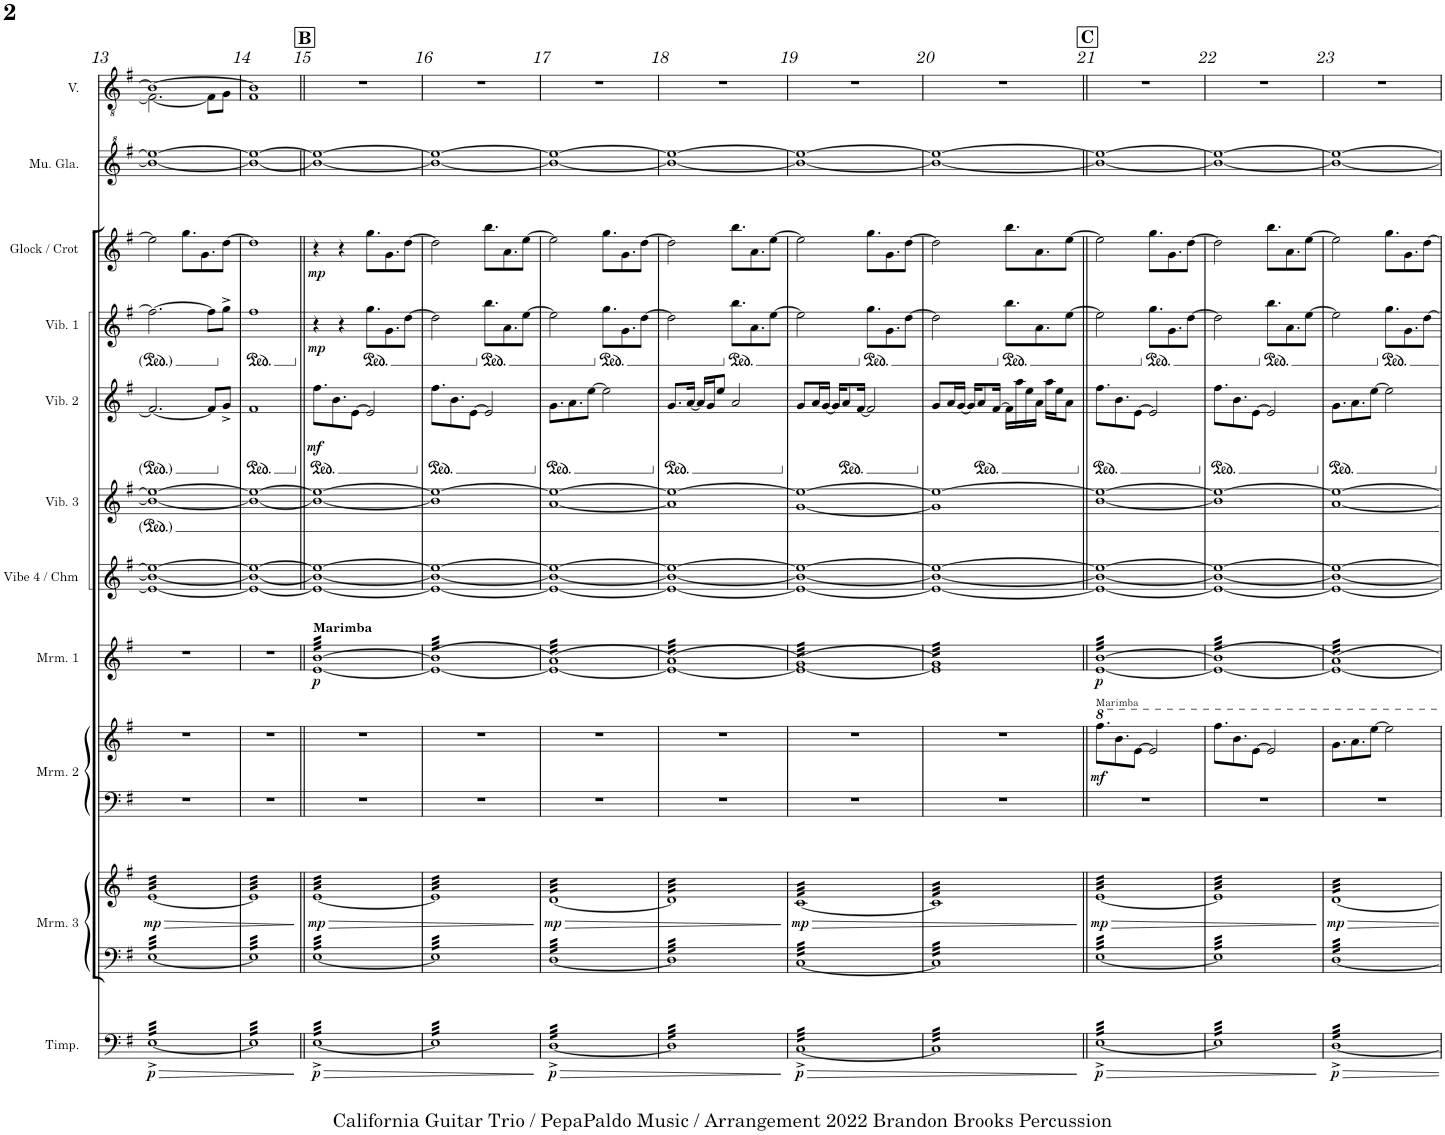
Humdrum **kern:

**kern	**dynam	**kern	**kern	**dynam	**kern	**kern	**dynam	**kern	**dynam	**kern	**kern	**kern	**dynam	**kern	**dynam	**kern	**dynam	**kern	**kern
*part11	*part11	*part10	*part10	*part10	*part9	*part9	*part9	*part8	*part8	*part7	*part6	*part5	*part5	*part4	*part4	*part3	*part3	*part2	*part1
*staff13	*staff13	*staff12	*staff11	*staff11/12	*staff10	*staff9	*staff9/10	*staff8	*staff8	*staff7	*staff6	*staff5	*staff5	*staff4	*staff4	*staff3	*staff3	*staff2	*staff1
*I"Timpani	*	*I"Marimba 3	*	*	*I"Marimba 2	*	*	*I"Marimba 1	*	*I"Vibraphone 4 /  Chimes	*I"Vibraphone 3	*I"Vibraphone 2	*	*I"Vibraphone 1	*	*I"Glock / Crot	*	*I"Musical Glasses	*I"Voice
*I'Timp.	*	*I'Mrm. 3	*	*	*I'Mrm. 2	*	*	*I'Mrm. 1	*	*I'Vibe 4 / Chm	*I'Vib. 3	*I'Vib. 2	*	*I'Vib. 1	*	*I'Glock / Crot	*	*I'Mu. Gla.	*I'V.
!!LO:PB:g=z
*clefF4	*	*clefF4	*clefG2	*	*clefF4	*clefG2	*	*clefG2	*	*clefG2	*clefG2	*clefG2	*	*clefG2	*	*clefG2	*	*clefG^2	*clefGv2
*	*	*	*	*	*	*	*	*	*	*	*	*	*	*	*	*Trd-14c-24	*	*	*
*k[f#]	*	*k[f#]	*k[f#]	*	*k[f#]	*k[f#]	*	*k[f#]	*	*k[f#]	*k[f#]	*k[f#]	*	*k[f#]	*	*k[f#]	*	*k[f#]	*k[f#]
*M4/4	*	*M4/4	*M4/4	*	*M4/4	*M4/4	*	*M4/4	*	*M4/4	*M4/4	*M4/4	*	*M4/4	*	*M4/4	*	*M4/4	*M4/4
=13	=13	=13	=13	=13	=13	=13	=13	=13	=13	=13	=13	=13	=13	=13	=13	=13	=13	=13	=13
!	!LO:HP:b	!	!	!LO:HP:b	!	!	!	!	!	!	!	!	!	!	!	!	!	!	!
*	*	*	*	*	*	*	*	*	*	*	*	*	*	*	*	*	*	*	*^
!	!LO:DY:n=1:b	!	!	!LO:DY:n=1:b	!	!	!	!	!	!	!	!	!	!	!	!	!	!	!	!
*tremolo	*	*	*	*	*	*	*	*	*	*	*	*	*	*	*	*	*	*	*	*
*	*	*tremolo	*	*	*	*	*	*	*	*	*	*	*	*	*	*	*	*	*	*
*	*	*	*tremolo	*	*	*	*	*	*	*	*	*	*	*	*	*	*	*	*	*
[32E^LLL	> p	[32ELLL	[32eLLL	> mp	1r	1r	.	1r	.	1e_ 1b_ 1ee_	1b_ 1ee_	2.f#/_	.	2.ff#\_	.	2ee\]	.	1bb_ 1eee_	1B_	2.F#\_
32E^	.	32E	32e	.	.	.	.	.	.	.	.	.	.	.	.	.	.	.	.	.
32E^	.	32E	32e	.	.	.	.	.	.	.	.	.	.	.	.	.	.	.	.	.
32E^	.	32E	32e	.	.	.	.	.	.	.	.	.	.	.	.	.	.	.	.	.
32E^	.	32E	32e	.	.	.	.	.	.	.	.	.	.	.	.	.	.	.	.	.
32E^	.	32E	32e	.	.	.	.	.	.	.	.	.	.	.	.	.	.	.	.	.
32E^	.	32E	32e	.	.	.	.	.	.	.	.	.	.	.	.	.	.	.	.	.
32E^	.	32E	32e	.	.	.	.	.	.	.	.	.	.	.	.	.	.	.	.	.
32E^	.	32E	32e	.	.	.	.	.	.	.	.	.	.	.	.	.	.	.	.	.
32E^	.	32E	32e	.	.	.	.	.	.	.	.	.	.	.	.	.	.	.	.	.
32E^	.	32E	32e	.	.	.	.	.	.	.	.	.	.	.	.	.	.	.	.	.
32E^	.	32E	32e	.	.	.	.	.	.	.	.	.	.	.	.	.	.	.	.	.
32E^	.	32E	32e	.	.	.	.	.	.	.	.	.	.	.	.	.	.	.	.	.
32E^	.	32E	32e	.	.	.	.	.	.	.	.	.	.	.	.	.	.	.	.	.
32E^	.	32E	32e	.	.	.	.	.	.	.	.	.	.	.	.	.	.	.	.	.
32E^	.	32E	32e	.	.	.	.	.	.	.	.	.	.	.	.	.	.	.	.	.
32E^	.	32E	32e	.	.	.	.	.	.	.	.	.	.	.	.	8.gg\L	.	.	.	.
32E^	.	32E	32e	.	.	.	.	.	.	.	.	.	.	.	.	.	.	.	.	.
32E^	.	32E	32e	.	.	.	.	.	.	.	.	.	.	.	.	.	.	.	.	.
32E^	.	32E	32e	.	.	.	.	.	.	.	.	.	.	.	.	.	.	.	.	.
32E^	.	32E	32e	.	.	.	.	.	.	.	.	.	.	.	.	.	.	.	.	.
32E^	.	32E	32e	.	.	.	.	.	.	.	.	.	.	.	.	.	.	.	.	.
32E^	.	32E	32e	.	.	.	.	.	.	.	.	.	.	.	.	8.g\	.	.	.	.
32E^	.	32E	32e	.	.	.	.	.	.	.	.	.	.	.	.	.	.	.	.	.
32E^	.	32E	32e	.	.	.	.	.	.	.	.	8f#/L]	.	8ff#\L]	.	.	.	.	.	8F#\L]
32E^	.	32E	32e	.	.	.	.	.	.	.	.	.	.	.	.	.	.	.	.	.
32E^	.	32E	32e	.	.	.	.	.	.	.	.	.	.	.	.	.	.	.	.	.
32E^	.	32E	32e	.	.	.	.	.	.	.	.	.	.	.	.	.	.	.	.	.
32E^	.	32E	32e	.	.	.	.	.	.	.	.	8g^/J	.	8gg^\J	.	[8dd\J	.	.	.	8G\J
32E^	.	32E	32e	.	.	.	.	.	.	.	.	.	.	.	.	.	.	.	.	.
32E^	.	32E	32e	.	.	.	.	.	.	.	.	.	.	.	.	.	.	.	.	.
32E^JJJ	.	32EJJJ	32eJJJ	.	.	.	.	.	.	.	.	.	.	.	.	.	.	.	.	.
=14	=14	=14	=14	=14	=14	=14	=14	=14	=14	=14	=14	=14	=14	=14	=14	=14	=14	=14	=14	=14
*	*	*	*	*	*	*	*	*	*	*	*	*	*	*ped	*	*	*	*	*	*
32E]LLL	.	32E]LLL	32e]LLL	.	1r	1r	.	1r	.	1e_ 1b_ 1ee_	1b_ 1ee_	1f#	.	1ff#	.	1dd]	.	1bb_ 1eee_	1B]	1F#
32E	.	32E	32e	.	.	.	.	.	.	.	.	.	.	.	.	.	.	.	.	.
32E	.	32E	32e	.	.	.	.	.	.	.	.	.	.	.	.	.	.	.	.	.
32E	.	32E	32e	.	.	.	.	.	.	.	.	.	.	.	.	.	.	.	.	.
32E	.	32E	32e	.	.	.	.	.	.	.	.	.	.	.	.	.	.	.	.	.
32E	.	32E	32e	.	.	.	.	.	.	.	.	.	.	.	.	.	.	.	.	.
32E	.	32E	32e	.	.	.	.	.	.	.	.	.	.	.	.	.	.	.	.	.
32E	.	32E	32e	.	.	.	.	.	.	.	.	.	.	.	.	.	.	.	.	.
32E	.	32E	32e	.	.	.	.	.	.	.	.	.	.	.	.	.	.	.	.	.
32E	.	32E	32e	.	.	.	.	.	.	.	.	.	.	.	.	.	.	.	.	.
32E	.	32E	32e	.	.	.	.	.	.	.	.	.	.	.	.	.	.	.	.	.
32E	.	32E	32e	.	.	.	.	.	.	.	.	.	.	.	.	.	.	.	.	.
32E	.	32E	32e	.	.	.	.	.	.	.	.	.	.	.	.	.	.	.	.	.
32E	.	32E	32e	.	.	.	.	.	.	.	.	.	.	.	.	.	.	.	.	.
32E	.	32E	32e	.	.	.	.	.	.	.	.	.	.	.	.	.	.	.	.	.
32E	.	32E	32e	.	.	.	.	.	.	.	.	.	.	.	.	.	.	.	.	.
32E	.	32E	32e	.	.	.	.	.	.	.	.	.	.	.	.	.	.	.	.	.
32E	.	32E	32e	.	.	.	.	.	.	.	.	.	.	.	.	.	.	.	.	.
32E	.	32E	32e	.	.	.	.	.	.	.	.	.	.	.	.	.	.	.	.	.
32E	.	32E	32e	.	.	.	.	.	.	.	.	.	.	.	.	.	.	.	.	.
32E	.	32E	32e	.	.	.	.	.	.	.	.	.	.	.	.	.	.	.	.	.
32E	.	32E	32e	.	.	.	.	.	.	.	.	.	.	.	.	.	.	.	.	.
32E	.	32E	32e	.	.	.	.	.	.	.	.	.	.	.	.	.	.	.	.	.
32E	.	32E	32e	.	.	.	.	.	.	.	.	.	.	.	.	.	.	.	.	.
32E	.	32E	32e	.	.	.	.	.	.	.	.	.	.	.	.	.	.	.	.	.
32E	.	32E	32e	.	.	.	.	.	.	.	.	.	.	.	.	.	.	.	.	.
32E	.	32E	32e	.	.	.	.	.	.	.	.	.	.	.	.	.	.	.	.	.
32E	.	32E	32e	.	.	.	.	.	.	.	.	.	.	.	.	.	.	.	.	.
32E	.	32E	32e	.	.	.	.	.	.	.	.	.	.	.	.	.	.	.	.	.
32E	.	32E	32e	.	.	.	.	.	.	.	.	.	.	.	.	.	.	.	.	.
32E	.	32E	32e	.	.	.	.	.	.	.	.	.	.	.	.	.	.	.	.	.
32EJJJ	.	32EJJJ	32eJJJ	.	.	.	.	.	.	.	.	.	.	.	.	.	.	.	.	.
*	*	*	*	*	*	*	*	*	*	*	*	*	*	*	*	*	*	*	*v	*v
.	]	.	.	]	.	.	.	.	.	.	.	.	.	.	.	.	.	.	.
!!LO:REH:place=s1:a:B:cj:fs=14:t=B
=15||	=15||	=15||	=15||	=15||	=15||	=15||	=15||	=15||	=15||	=15||	=15||	=15||	=15||	=15||	=15||	=15||	=15||	=15||	=15||
!	!LO:HP:b	!	!	!LO:HP:b	!	!	!	!	!	!	!	!	!	!	!	!	!	!	!
*	*	*	*	*	*	*	*	*	*	*	*	*	*	*Xped	*	*	*	*	*
!	!	!	!	!	!	!	!	!LO:TX:a:B:t=Marimba	!	!	!	!	!	!	!	!	!	!	!
!	!LO:DY:n=1:b	!	!	!LO:DY:n=1:b	!	!	!	!	!LO:DY:b	!	!	!	!LO:DY:b	!	!LO:DY:b	!	!LO:DY:b	!	!
*	*	*	*	*	*	*	*	*tremolo	*	*	*	*	*	*	*	*	*	*	*
[32E^LLL	> p	[32ELLL	[32eLLL	> mp	1r	1r	.	[32e [32bLLL	p	1e_ 1b_ 1ee_	1b_ 1ee_	8.ff#\L	mf	4r	mp	4r	mp	1bb_ 1eee_	1r
32E^	.	32E	32e	.	.	.	.	32e 32b	.	.	.	.	.	.	.	.	.	.	.
32E^	.	32E	32e	.	.	.	.	32e 32b	.	.	.	.	.	.	.	.	.	.	.
32E^	.	32E	32e	.	.	.	.	32e 32b	.	.	.	.	.	.	.	.	.	.	.
32E^	.	32E	32e	.	.	.	.	32e 32b	.	.	.	.	.	.	.	.	.	.	.
32E^	.	32E	32e	.	.	.	.	32e 32b	.	.	.	.	.	.	.	.	.	.	.
32E^	.	32E	32e	.	.	.	.	32e 32b	.	.	.	8.b\	.	.	.	.	.	.	.
32E^	.	32E	32e	.	.	.	.	32e 32b	.	.	.	.	.	.	.	.	.	.	.
32E^	.	32E	32e	.	.	.	.	32e 32b	.	.	.	.	.	4r	.	4r	.	.	.
32E^	.	32E	32e	.	.	.	.	32e 32b	.	.	.	.	.	.	.	.	.	.	.
32E^	.	32E	32e	.	.	.	.	32e 32b	.	.	.	.	.	.	.	.	.	.	.
32E^	.	32E	32e	.	.	.	.	32e 32b	.	.	.	.	.	.	.	.	.	.	.
32E^	.	32E	32e	.	.	.	.	32e 32b	.	.	.	[8e\J	.	.	.	.	.	.	.
32E^	.	32E	32e	.	.	.	.	32e 32b	.	.	.	.	.	.	.	.	.	.	.
32E^	.	32E	32e	.	.	.	.	32e 32b	.	.	.	.	.	.	.	.	.	.	.
32E^	.	32E	32e	.	.	.	.	32e 32b	.	.	.	.	.	.	.	.	.	.	.
*	*	*	*	*	*	*	*	*	*	*	*	*	*	*ped	*	*	*	*	*
32E^	.	32E	32e	.	.	.	.	32e 32b	.	.	.	2e/]	.	8.gg\L	.	8.gg\L	.	.	.
32E^	.	32E	32e	.	.	.	.	32e 32b	.	.	.	.	.	.	.	.	.	.	.
32E^	.	32E	32e	.	.	.	.	32e 32b	.	.	.	.	.	.	.	.	.	.	.
32E^	.	32E	32e	.	.	.	.	32e 32b	.	.	.	.	.	.	.	.	.	.	.
32E^	.	32E	32e	.	.	.	.	32e 32b	.	.	.	.	.	.	.	.	.	.	.
32E^	.	32E	32e	.	.	.	.	32e 32b	.	.	.	.	.	.	.	.	.	.	.
32E^	.	32E	32e	.	.	.	.	32e 32b	.	.	.	.	.	8.g\	.	8.g\	.	.	.
32E^	.	32E	32e	.	.	.	.	32e 32b	.	.	.	.	.	.	.	.	.	.	.
32E^	.	32E	32e	.	.	.	.	32e 32b	.	.	.	.	.	.	.	.	.	.	.
32E^	.	32E	32e	.	.	.	.	32e 32b	.	.	.	.	.	.	.	.	.	.	.
32E^	.	32E	32e	.	.	.	.	32e 32b	.	.	.	.	.	.	.	.	.	.	.
32E^	.	32E	32e	.	.	.	.	32e 32b	.	.	.	.	.	.	.	.	.	.	.
32E^	.	32E	32e	.	.	.	.	32e 32b	.	.	.	.	.	[8dd\J	.	[8dd\J	.	.	.
32E^	.	32E	32e	.	.	.	.	32e 32b	.	.	.	.	.	.	.	.	.	.	.
32E^	.	32E	32e	.	.	.	.	32e 32b	.	.	.	.	.	.	.	.	.	.	.
32E^JJJ	.	32EJJJ	32eJJJ	.	.	.	.	32e 32bJJJ	.	.	.	.	.	.	.	.	.	.	.
=16	=16	=16	=16	=16	=16	=16	=16	=16	=16	=16	=16	=16	=16	=16	=16	=16	=16	=16	=16
32E]LLL	.	32E]LLL	32e]LLL	.	1r	1r	.	(>32e 32b]LLL	.	1e_ 1b_ 1ee_	1b] 1ee_	8.ff#\L	.	2dd\]	.	2dd\]	.	1bb_ 1eee_	1r
32E	.	32E	32e	.	.	.	.	(>32e 32b	.	.	.	.	.	.	.	.	.	.	.
32E	.	32E	32e	.	.	.	.	(>32e 32b	.	.	.	.	.	.	.	.	.	.	.
32E	.	32E	32e	.	.	.	.	(>32e 32b	.	.	.	.	.	.	.	.	.	.	.
32E	.	32E	32e	.	.	.	.	(>32e 32b	.	.	.	.	.	.	.	.	.	.	.
32E	.	32E	32e	.	.	.	.	(>32e 32b	.	.	.	.	.	.	.	.	.	.	.
32E	.	32E	32e	.	.	.	.	(>32e 32b	.	.	.	8.b\	.	.	.	.	.	.	.
32E	.	32E	32e	.	.	.	.	(>32e 32b	.	.	.	.	.	.	.	.	.	.	.
32E	.	32E	32e	.	.	.	.	(>32e 32b	.	.	.	.	.	.	.	.	.	.	.
32E	.	32E	32e	.	.	.	.	(>32e 32b	.	.	.	.	.	.	.	.	.	.	.
32E	.	32E	32e	.	.	.	.	(>32e 32b	.	.	.	.	.	.	.	.	.	.	.
32E	.	32E	32e	.	.	.	.	(>32e 32b	.	.	.	.	.	.	.	.	.	.	.
32E	.	32E	32e	.	.	.	.	(>32e 32b	.	.	.	[8e\J	.	.	.	.	.	.	.
32E	.	32E	32e	.	.	.	.	(>32e 32b	.	.	.	.	.	.	.	.	.	.	.
32E	.	32E	32e	.	.	.	.	(>32e 32b	.	.	.	.	.	.	.	.	.	.	.
32E	.	32E	32e	.	.	.	.	(>32e 32b	.	.	.	.	.	.	.	.	.	.	.
*	*	*	*	*	*	*	*	*	*	*	*	*	*	*Xped	*	*	*	*	*
*	*	*	*	*	*	*	*	*	*	*	*	*	*	*ped	*	*	*	*	*
32E	.	32E	32e	.	.	.	.	(>32e 32b	.	.	.	2e/]	.	8.bb\L	.	8.bb\L	.	.	.
32E	.	32E	32e	.	.	.	.	(>32e 32b	.	.	.	.	.	.	.	.	.	.	.
32E	.	32E	32e	.	.	.	.	(>32e 32b	.	.	.	.	.	.	.	.	.	.	.
32E	.	32E	32e	.	.	.	.	(>32e 32b	.	.	.	.	.	.	.	.	.	.	.
32E	.	32E	32e	.	.	.	.	(>32e 32b	.	.	.	.	.	.	.	.	.	.	.
32E	.	32E	32e	.	.	.	.	(>32e 32b	.	.	.	.	.	.	.	.	.	.	.
32E	.	32E	32e	.	.	.	.	(>32e 32b	.	.	.	.	.	8.a\	.	8.a\	.	.	.
32E	.	32E	32e	.	.	.	.	(>32e 32b	.	.	.	.	.	.	.	.	.	.	.
32E	.	32E	32e	.	.	.	.	(>32e 32b	.	.	.	.	.	.	.	.	.	.	.
32E	.	32E	32e	.	.	.	.	(>32e 32b	.	.	.	.	.	.	.	.	.	.	.
32E	.	32E	32e	.	.	.	.	(>32e 32b	.	.	.	.	.	.	.	.	.	.	.
32E	.	32E	32e	.	.	.	.	(>32e 32b	.	.	.	.	.	.	.	.	.	.	.
32E	.	32E	32e	.	.	.	.	(>32e 32b	.	.	.	.	.	[8ee\J	.	[8ee\J	.	.	.
32E	.	32E	32e	.	.	.	.	(>32e 32b	.	.	.	.	.	.	.	.	.	.	.
32E	.	32E	32e	.	.	.	.	(>32e 32b	.	.	.	.	.	.	.	.	.	.	.
32EJJJ	.	32EJJJ	32eJJJ	.	.	.	.	32e 32bJJJ	.	.	.	.	.	.	.	.	.	.	.
.	]	.	.	]	.	.	.	.	.	.	.	.	.	.	.	.	.	.	.
=17	=17	=17	=17	=17	=17	=17	=17	=17	=17	=17	=17	=17	=17	=17	=17	=17	=17	=17	=17
!	!LO:HP:b	!	!	!LO:HP:b	!	!	!	!	!	!	!	!	!	!	!	!	!	!	!
!	!LO:DY:n=1:b	!	!	!LO:DY:n=1:b	!	!	!	!	!	!	!	!	!	!	!	!	!	!	!
[32D^LLL	> p	[32DLLL	[32dLLL	> mp	1r	1r	.	(>32e 32a)LLL	.	1e_ 1b_ 1ee_	[1a 1ee_	8.g\L	.	2ee\]	.	2ee\]	.	1bb_ 1eee_	1r
32D^	.	32D	32d	.	.	.	.	(>32e 32a)	.	.	.	.	.	.	.	.	.	.	.
32D^	.	32D	32d	.	.	.	.	(>32e 32a)	.	.	.	.	.	.	.	.	.	.	.
32D^	.	32D	32d	.	.	.	.	(>32e 32a)	.	.	.	.	.	.	.	.	.	.	.
32D^	.	32D	32d	.	.	.	.	(>32e 32a)	.	.	.	.	.	.	.	.	.	.	.
32D^	.	32D	32d	.	.	.	.	(>32e 32a)	.	.	.	.	.	.	.	.	.	.	.
32D^	.	32D	32d	.	.	.	.	(>32e 32a)	.	.	.	8.a\	.	.	.	.	.	.	.
32D^	.	32D	32d	.	.	.	.	(>32e 32a)	.	.	.	.	.	.	.	.	.	.	.
32D^	.	32D	32d	.	.	.	.	(>32e 32a)	.	.	.	.	.	.	.	.	.	.	.
32D^	.	32D	32d	.	.	.	.	(>32e 32a)	.	.	.	.	.	.	.	.	.	.	.
32D^	.	32D	32d	.	.	.	.	(>32e 32a)	.	.	.	.	.	.	.	.	.	.	.
32D^	.	32D	32d	.	.	.	.	(>32e 32a)	.	.	.	.	.	.	.	.	.	.	.
32D^	.	32D	32d	.	.	.	.	(>32e 32a)	.	.	.	[8ee\J	.	.	.	.	.	.	.
32D^	.	32D	32d	.	.	.	.	(>32e 32a)	.	.	.	.	.	.	.	.	.	.	.
32D^	.	32D	32d	.	.	.	.	(>32e 32a)	.	.	.	.	.	.	.	.	.	.	.
32D^	.	32D	32d	.	.	.	.	(>32e 32a)	.	.	.	.	.	.	.	.	.	.	.
*	*	*	*	*	*	*	*	*	*	*	*	*	*	*Xped	*	*	*	*	*
*	*	*	*	*	*	*	*	*	*	*	*	*	*	*ped	*	*	*	*	*
32D^	.	32D	32d	.	.	.	.	(>32e 32a)	.	.	.	2ee\]	.	8.gg\L	.	8.gg\L	.	.	.
32D^	.	32D	32d	.	.	.	.	(>32e 32a)	.	.	.	.	.	.	.	.	.	.	.
32D^	.	32D	32d	.	.	.	.	(>32e 32a)	.	.	.	.	.	.	.	.	.	.	.
32D^	.	32D	32d	.	.	.	.	(>32e 32a)	.	.	.	.	.	.	.	.	.	.	.
32D^	.	32D	32d	.	.	.	.	(>32e 32a)	.	.	.	.	.	.	.	.	.	.	.
32D^	.	32D	32d	.	.	.	.	(>32e 32a)	.	.	.	.	.	.	.	.	.	.	.
32D^	.	32D	32d	.	.	.	.	(>32e 32a)	.	.	.	.	.	8.g\	.	8.g\	.	.	.
32D^	.	32D	32d	.	.	.	.	(>32e 32a)	.	.	.	.	.	.	.	.	.	.	.
32D^	.	32D	32d	.	.	.	.	(>32e 32a)	.	.	.	.	.	.	.	.	.	.	.
32D^	.	32D	32d	.	.	.	.	(>32e 32a)	.	.	.	.	.	.	.	.	.	.	.
32D^	.	32D	32d	.	.	.	.	(>32e 32a)	.	.	.	.	.	.	.	.	.	.	.
32D^	.	32D	32d	.	.	.	.	(>32e 32a)	.	.	.	.	.	.	.	.	.	.	.
32D^	.	32D	32d	.	.	.	.	(>32e 32a)	.	.	.	.	.	[8dd\J	.	[8dd\J	.	.	.
32D^	.	32D	32d	.	.	.	.	(>32e 32a)	.	.	.	.	.	.	.	.	.	.	.
32D^	.	32D	32d	.	.	.	.	(>32e 32a)	.	.	.	.	.	.	.	.	.	.	.
32D^JJJ	.	32DJJJ	32dJJJ	.	.	.	.	32e 32a)JJJ	.	.	.	.	.	.	.	.	.	.	.
=18	=18	=18	=18	=18	=18	=18	=18	=18	=18	=18	=18	=18	=18	=18	=18	=18	=18	=18	=18
32D]LLL	.	32D]LLL	32d]LLL	.	1r	1r	.	(>32e 32a)LLL	.	1e_ 1b_ 1ee_	1a] 1ee_	8.g/L	.	2dd\]	.	2dd\]	.	1bb_ 1eee_	1r
32D	.	32D	32d	.	.	.	.	(>32e 32a)	.	.	.	.	.	.	.	.	.	.	.
32D	.	32D	32d	.	.	.	.	(>32e 32a)	.	.	.	.	.	.	.	.	.	.	.
32D	.	32D	32d	.	.	.	.	(>32e 32a)	.	.	.	.	.	.	.	.	.	.	.
32D	.	32D	32d	.	.	.	.	(>32e 32a)	.	.	.	.	.	.	.	.	.	.	.
32D	.	32D	32d	.	.	.	.	(>32e 32a)	.	.	.	.	.	.	.	.	.	.	.
32D	.	32D	32d	.	.	.	.	(>32e 32a)	.	.	.	[16a/Jk	.	.	.	.	.	.	.
32D	.	32D	32d	.	.	.	.	(>32e 32a)	.	.	.	.	.	.	.	.	.	.	.
32D	.	32D	32d	.	.	.	.	(>32e 32a)	.	.	.	16a/LL]	.	.	.	.	.	.	.
32D	.	32D	32d	.	.	.	.	(>32e 32a)	.	.	.	.	.	.	.	.	.	.	.
32D	.	32D	32d	.	.	.	.	(>32e 32a)	.	.	.	16g/J	.	.	.	.	.	.	.
32D	.	32D	32d	.	.	.	.	(>32e 32a)	.	.	.	.	.	.	.	.	.	.	.
32D	.	32D	32d	.	.	.	.	(>32e 32a)	.	.	.	8ee/J	.	.	.	.	.	.	.
32D	.	32D	32d	.	.	.	.	(>32e 32a)	.	.	.	.	.	.	.	.	.	.	.
32D	.	32D	32d	.	.	.	.	(>32e 32a)	.	.	.	.	.	.	.	.	.	.	.
32D	.	32D	32d	.	.	.	.	(>32e 32a)	.	.	.	.	.	.	.	.	.	.	.
*	*	*	*	*	*	*	*	*	*	*	*	*	*	*Xped	*	*	*	*	*
*	*	*	*	*	*	*	*	*	*	*	*	*	*	*ped	*	*	*	*	*
32D	.	32D	32d	.	.	.	.	(>32e 32a)	.	.	.	2a/	.	8.bb\L	.	8.bb\L	.	.	.
32D	.	32D	32d	.	.	.	.	(>32e 32a)	.	.	.	.	.	.	.	.	.	.	.
32D	.	32D	32d	.	.	.	.	(>32e 32a)	.	.	.	.	.	.	.	.	.	.	.
32D	.	32D	32d	.	.	.	.	(>32e 32a)	.	.	.	.	.	.	.	.	.	.	.
32D	.	32D	32d	.	.	.	.	(>32e 32a)	.	.	.	.	.	.	.	.	.	.	.
32D	.	32D	32d	.	.	.	.	(>32e 32a)	.	.	.	.	.	.	.	.	.	.	.
32D	.	32D	32d	.	.	.	.	(>32e 32a)	.	.	.	.	.	8.a\	.	8.a\	.	.	.
32D	.	32D	32d	.	.	.	.	(>32e 32a)	.	.	.	.	.	.	.	.	.	.	.
32D	.	32D	32d	.	.	.	.	(>32e 32a)	.	.	.	.	.	.	.	.	.	.	.
32D	.	32D	32d	.	.	.	.	(>32e 32a)	.	.	.	.	.	.	.	.	.	.	.
32D	.	32D	32d	.	.	.	.	(>32e 32a)	.	.	.	.	.	.	.	.	.	.	.
32D	.	32D	32d	.	.	.	.	(>32e 32a)	.	.	.	.	.	.	.	.	.	.	.
32D	.	32D	32d	.	.	.	.	(>32e 32a)	.	.	.	.	.	[8ee\J	.	[8ee\J	.	.	.
32D	.	32D	32d	.	.	.	.	(>32e 32a)	.	.	.	.	.	.	.	.	.	.	.
32D	.	32D	32d	.	.	.	.	(>32e 32a)	.	.	.	.	.	.	.	.	.	.	.
32DJJJ	.	32DJJJ	32dJJJ	.	.	.	.	32e 32a)JJJ	.	.	.	.	.	.	.	.	.	.	.
.	]	.	.	]	.	.	.	.	.	.	.	.	.	.	.	.	.	.	.
=19	=19	=19	=19	=19	=19	=19	=19	=19	=19	=19	=19	=19	=19	=19	=19	=19	=19	=19	=19
!	!LO:HP:b	!	!	!LO:HP:b	!	!	!	!	!	!	!	!	!	!	!	!	!	!	!
!	!LO:DY:n=1:b	!	!	!LO:DY:n=1:b	!	!	!	!	!	!	!	!	!	!	!	!	!	!	!
[32C^LLL	> p	[32CLLL	[32cLLL	> mp	1r	1r	.	(>32e 32g)LLL	.	1e_ 1b_ 1ee_	[1g 1ee_	8g/L	.	2ee\]	.	2ee\]	.	1bb_ 1eee_	1r
32C^	.	32C	32c	.	.	.	.	(>32e 32g)	.	.	.	.	.	.	.	.	.	.	.
32C^	.	32C	32c	.	.	.	.	(>32e 32g)	.	.	.	.	.	.	.	.	.	.	.
32C^	.	32C	32c	.	.	.	.	(>32e 32g)	.	.	.	.	.	.	.	.	.	.	.
32C^	.	32C	32c	.	.	.	.	(>32e 32g)	.	.	.	16a/L	.	.	.	.	.	.	.
32C^	.	32C	32c	.	.	.	.	(>32e 32g)	.	.	.	.	.	.	.	.	.	.	.
32C^	.	32C	32c	.	.	.	.	(>32e 32g)	.	.	.	[16g/JJ	.	.	.	.	.	.	.
32C^	.	32C	32c	.	.	.	.	(>32e 32g)	.	.	.	.	.	.	.	.	.	.	.
32C^	.	32C	32c	.	.	.	.	(>32e 32g)	.	.	.	16g/KL]	.	.	.	.	.	.	.
32C^	.	32C	32c	.	.	.	.	(>32e 32g)	.	.	.	.	.	.	.	.	.	.	.
32C^	.	32C	32c	.	.	.	.	(>32e 32g)	.	.	.	8a/	.	.	.	.	.	.	.
32C^	.	32C	32c	.	.	.	.	(>32e 32g)	.	.	.	.	.	.	.	.	.	.	.
32C^	.	32C	32c	.	.	.	.	(>32e 32g)	.	.	.	.	.	.	.	.	.	.	.
32C^	.	32C	32c	.	.	.	.	(>32e 32g)	.	.	.	.	.	.	.	.	.	.	.
32C^	.	32C	32c	.	.	.	.	(>32e 32g)	.	.	.	[16f#/Jk	.	.	.	.	.	.	.
32C^	.	32C	32c	.	.	.	.	(>32e 32g)	.	.	.	.	.	.	.	.	.	.	.
*	*	*	*	*	*	*	*	*	*	*	*	*	*	*Xped	*	*	*	*	*
*	*	*	*	*	*	*	*	*	*	*	*	*	*	*ped	*	*	*	*	*
32C^	.	32C	32c	.	.	.	.	(>32e 32g)	.	.	.	2f#/]	.	8.gg\L	.	8.gg\L	.	.	.
32C^	.	32C	32c	.	.	.	.	(>32e 32g)	.	.	.	.	.	.	.	.	.	.	.
32C^	.	32C	32c	.	.	.	.	(>32e 32g)	.	.	.	.	.	.	.	.	.	.	.
32C^	.	32C	32c	.	.	.	.	(>32e 32g)	.	.	.	.	.	.	.	.	.	.	.
32C^	.	32C	32c	.	.	.	.	(>32e 32g)	.	.	.	.	.	.	.	.	.	.	.
32C^	.	32C	32c	.	.	.	.	(>32e 32g)	.	.	.	.	.	.	.	.	.	.	.
32C^	.	32C	32c	.	.	.	.	(>32e 32g)	.	.	.	.	.	8.g\	.	8.g\	.	.	.
32C^	.	32C	32c	.	.	.	.	(>32e 32g)	.	.	.	.	.	.	.	.	.	.	.
32C^	.	32C	32c	.	.	.	.	(>32e 32g)	.	.	.	.	.	.	.	.	.	.	.
32C^	.	32C	32c	.	.	.	.	(>32e 32g)	.	.	.	.	.	.	.	.	.	.	.
32C^	.	32C	32c	.	.	.	.	(>32e 32g)	.	.	.	.	.	.	.	.	.	.	.
32C^	.	32C	32c	.	.	.	.	(>32e 32g)	.	.	.	.	.	.	.	.	.	.	.
32C^	.	32C	32c	.	.	.	.	(>32e 32g)	.	.	.	.	.	[8dd\J	.	[8dd\J	.	.	.
32C^	.	32C	32c	.	.	.	.	(>32e 32g)	.	.	.	.	.	.	.	.	.	.	.
32C^	.	32C	32c	.	.	.	.	(>32e 32g)	.	.	.	.	.	.	.	.	.	.	.
32C^JJJ	.	32CJJJ	32cJJJ	.	.	.	.	32e 32g)JJJ	.	.	.	.	.	.	.	.	.	.	.
=20	=20	=20	=20	=20	=20	=20	=20	=20	=20	=20	=20	=20	=20	=20	=20	=20	=20	=20	=20
32C]LLL	.	32C]LLL	32c]LLL	.	1r	1r	.	32e] 32g)LLL	.	1e_ 1b_ 1ee_	1g] 1ee_	8g/L	.	2dd\]	.	2dd\]	.	1bb_ 1eee_	1r
32C	.	32C	32c	.	.	.	.	32e 32g)	.	.	.	.	.	.	.	.	.	.	.
32C	.	32C	32c	.	.	.	.	32e 32g)	.	.	.	.	.	.	.	.	.	.	.
32C	.	32C	32c	.	.	.	.	32e 32g)	.	.	.	.	.	.	.	.	.	.	.
32C	.	32C	32c	.	.	.	.	32e 32g)	.	.	.	16a/L	.	.	.	.	.	.	.
32C	.	32C	32c	.	.	.	.	32e 32g)	.	.	.	.	.	.	.	.	.	.	.
32C	.	32C	32c	.	.	.	.	32e 32g)	.	.	.	[16g/JJ	.	.	.	.	.	.	.
32C	.	32C	32c	.	.	.	.	32e 32g)	.	.	.	.	.	.	.	.	.	.	.
32C	.	32C	32c	.	.	.	.	32e 32g)	.	.	.	16g/KL]	.	.	.	.	.	.	.
32C	.	32C	32c	.	.	.	.	32e 32g)	.	.	.	.	.	.	.	.	.	.	.
32C	.	32C	32c	.	.	.	.	32e 32g)	.	.	.	8a/	.	.	.	.	.	.	.
32C	.	32C	32c	.	.	.	.	32e 32g)	.	.	.	.	.	.	.	.	.	.	.
32C	.	32C	32c	.	.	.	.	32e 32g)	.	.	.	.	.	.	.	.	.	.	.
32C	.	32C	32c	.	.	.	.	32e 32g)	.	.	.	.	.	.	.	.	.	.	.
32C	.	32C	32c	.	.	.	.	32e 32g)	.	.	.	[16f#/Jk	.	.	.	.	.	.	.
32C	.	32C	32c	.	.	.	.	32e 32g)	.	.	.	.	.	.	.	.	.	.	.
*	*	*	*	*	*	*	*	*	*	*	*	*	*	*Xped	*	*	*	*	*
*	*	*	*	*	*	*	*	*	*	*	*	*	*	*ped	*	*	*	*	*
32C	.	32C	32c	.	.	.	.	32e 32g)	.	.	.	16f#\LL]	.	8.bb\L	.	8.bb\L	.	.	.
32C	.	32C	32c	.	.	.	.	32e 32g)	.	.	.	.	.	.	.	.	.	.	.
32C	.	32C	32c	.	.	.	.	32e 32g)	.	.	.	16aa\	.	.	.	.	.	.	.
32C	.	32C	32c	.	.	.	.	32e 32g)	.	.	.	.	.	.	.	.	.	.	.
32C	.	32C	32c	.	.	.	.	32e 32g)	.	.	.	16ee\	.	.	.	.	.	.	.
32C	.	32C	32c	.	.	.	.	32e 32g)	.	.	.	.	.	.	.	.	.	.	.
32C	.	32C	32c	.	.	.	.	32e 32g)	.	.	.	16a\JJ	.	8.a\	.	8.a\	.	.	.
32C	.	32C	32c	.	.	.	.	32e 32g)	.	.	.	.	.	.	.	.	.	.	.
32C	.	32C	32c	.	.	.	.	32e 32g)	.	.	.	16aa\LL	.	.	.	.	.	.	.
32C	.	32C	32c	.	.	.	.	32e 32g)	.	.	.	.	.	.	.	.	.	.	.
32C	.	32C	32c	.	.	.	.	32e 32g)	.	.	.	16ee\J	.	.	.	.	.	.	.
32C	.	32C	32c	.	.	.	.	32e 32g)	.	.	.	.	.	.	.	.	.	.	.
32C	.	32C	32c	.	.	.	.	32e 32g)	.	.	.	8a\J	.	[8ee\J	.	[8ee\J	.	.	.
32C	.	32C	32c	.	.	.	.	32e 32g)	.	.	.	.	.	.	.	.	.	.	.
32C	.	32C	32c	.	.	.	.	32e 32g)	.	.	.	.	.	.	.	.	.	.	.
32CJJJ	.	32CJJJ	32cJJJ	.	.	.	.	32e 32g)JJJ	.	.	.	.	.	.	.	.	.	.	.
.	]	.	.	]	.	.	.	.	.	.	.	.	.	.	.	.	.	.	.
!!LO:REH:place=s1:a:B:cj:fs=14:t=C
=21||	=21||	=21||	=21||	=21||	=21||	=21||	=21||	=21||	=21||	=21||	=21||	=21||	=21||	=21||	=21||	=21||	=21||	=21||	=21||
!	!	!	!	!	!	!LO:TX:a:t=Marimba	!	!	!	!	!	!	!	!	!	!	!	!	!
!	!LO:HP:b	!	!	!LO:HP:b	!	!	!	!	!	!	!	!	!	!	!	!	!	!	!
!	!LO:DY:n=1:b	!	!	!LO:DY:n=1:b	!	!	!LO:DY:b	!	!LO:DY:b	!	!	!	!	!	!	!	!	!	!
[32E^LLL	> p	[32ELLL	[32eLLL	> mp	1r	8.fff#\L	mf	[32e [32bLLL	p	1e_ 1b_ 1ee_	[1b 1ee_	8.ff#\L	.	2ee\]	.	2ee\]	.	1bb_ 1eee_	1r
32E^	.	32E	32e	.	.	.	.	32e 32b	.	.	.	.	.	.	.	.	.	.	.
32E^	.	32E	32e	.	.	.	.	32e 32b	.	.	.	.	.	.	.	.	.	.	.
32E^	.	32E	32e	.	.	.	.	32e 32b	.	.	.	.	.	.	.	.	.	.	.
32E^	.	32E	32e	.	.	.	.	32e 32b	.	.	.	.	.	.	.	.	.	.	.
32E^	.	32E	32e	.	.	.	.	32e 32b	.	.	.	.	.	.	.	.	.	.	.
32E^	.	32E	32e	.	.	8.bb\	.	32e 32b	.	.	.	8.b\	.	.	.	.	.	.	.
32E^	.	32E	32e	.	.	.	.	32e 32b	.	.	.	.	.	.	.	.	.	.	.
32E^	.	32E	32e	.	.	.	.	32e 32b	.	.	.	.	.	.	.	.	.	.	.
32E^	.	32E	32e	.	.	.	.	32e 32b	.	.	.	.	.	.	.	.	.	.	.
32E^	.	32E	32e	.	.	.	.	32e 32b	.	.	.	.	.	.	.	.	.	.	.
32E^	.	32E	32e	.	.	.	.	32e 32b	.	.	.	.	.	.	.	.	.	.	.
32E^	.	32E	32e	.	.	[8ee\J	.	32e 32b	.	.	.	[8e\J	.	.	.	.	.	.	.
32E^	.	32E	32e	.	.	.	.	32e 32b	.	.	.	.	.	.	.	.	.	.	.
32E^	.	32E	32e	.	.	.	.	32e 32b	.	.	.	.	.	.	.	.	.	.	.
32E^	.	32E	32e	.	.	.	.	32e 32b	.	.	.	.	.	.	.	.	.	.	.
*	*	*	*	*	*	*	*	*	*	*	*	*	*	*Xped	*	*	*	*	*
*	*	*	*	*	*	*	*	*	*	*	*	*	*	*ped	*	*	*	*	*
32E^	.	32E	32e	.	.	2ee/]	.	32e 32b	.	.	.	2e/]	.	8.gg\L	.	8.gg\L	.	.	.
32E^	.	32E	32e	.	.	.	.	32e 32b	.	.	.	.	.	.	.	.	.	.	.
32E^	.	32E	32e	.	.	.	.	32e 32b	.	.	.	.	.	.	.	.	.	.	.
32E^	.	32E	32e	.	.	.	.	32e 32b	.	.	.	.	.	.	.	.	.	.	.
32E^	.	32E	32e	.	.	.	.	32e 32b	.	.	.	.	.	.	.	.	.	.	.
32E^	.	32E	32e	.	.	.	.	32e 32b	.	.	.	.	.	.	.	.	.	.	.
32E^	.	32E	32e	.	.	.	.	32e 32b	.	.	.	.	.	8.g\	.	8.g\	.	.	.
32E^	.	32E	32e	.	.	.	.	32e 32b	.	.	.	.	.	.	.	.	.	.	.
32E^	.	32E	32e	.	.	.	.	32e 32b	.	.	.	.	.	.	.	.	.	.	.
32E^	.	32E	32e	.	.	.	.	32e 32b	.	.	.	.	.	.	.	.	.	.	.
32E^	.	32E	32e	.	.	.	.	32e 32b	.	.	.	.	.	.	.	.	.	.	.
32E^	.	32E	32e	.	.	.	.	32e 32b	.	.	.	.	.	.	.	.	.	.	.
32E^	.	32E	32e	.	.	.	.	32e 32b	.	.	.	.	.	[8dd\J	.	[8dd\J	.	.	.
32E^	.	32E	32e	.	.	.	.	32e 32b	.	.	.	.	.	.	.	.	.	.	.
32E^	.	32E	32e	.	.	.	.	32e 32b	.	.	.	.	.	.	.	.	.	.	.
32E^JJJ	.	32EJJJ	32eJJJ	.	.	.	.	32e 32bJJJ	.	.	.	.	.	.	.	.	.	.	.
=22	=22	=22	=22	=22	=22	=22	=22	=22	=22	=22	=22	=22	=22	=22	=22	=22	=22	=22	=22
32E]LLL	.	32E]LLL	32e]LLL	.	1r	8.fff#\L	.	(>32e 32b]LLL	.	1e_ 1b_ 1ee_	1b] 1ee_	8.ff#\L	.	2dd\]	.	2dd\]	.	1bb_ 1eee_	1r
32E	.	32E	32e	.	.	.	.	(>32e 32b	.	.	.	.	.	.	.	.	.	.	.
32E	.	32E	32e	.	.	.	.	(>32e 32b	.	.	.	.	.	.	.	.	.	.	.
32E	.	32E	32e	.	.	.	.	(>32e 32b	.	.	.	.	.	.	.	.	.	.	.
32E	.	32E	32e	.	.	.	.	(>32e 32b	.	.	.	.	.	.	.	.	.	.	.
32E	.	32E	32e	.	.	.	.	(>32e 32b	.	.	.	.	.	.	.	.	.	.	.
32E	.	32E	32e	.	.	8.bb\	.	(>32e 32b	.	.	.	8.b\	.	.	.	.	.	.	.
32E	.	32E	32e	.	.	.	.	(>32e 32b	.	.	.	.	.	.	.	.	.	.	.
32E	.	32E	32e	.	.	.	.	(>32e 32b	.	.	.	.	.	.	.	.	.	.	.
32E	.	32E	32e	.	.	.	.	(>32e 32b	.	.	.	.	.	.	.	.	.	.	.
32E	.	32E	32e	.	.	.	.	(>32e 32b	.	.	.	.	.	.	.	.	.	.	.
32E	.	32E	32e	.	.	.	.	(>32e 32b	.	.	.	.	.	.	.	.	.	.	.
32E	.	32E	32e	.	.	[8ee\J	.	(>32e 32b	.	.	.	[8e\J	.	.	.	.	.	.	.
32E	.	32E	32e	.	.	.	.	(>32e 32b	.	.	.	.	.	.	.	.	.	.	.
32E	.	32E	32e	.	.	.	.	(>32e 32b	.	.	.	.	.	.	.	.	.	.	.
32E	.	32E	32e	.	.	.	.	(>32e 32b	.	.	.	.	.	.	.	.	.	.	.
*	*	*	*	*	*	*	*	*	*	*	*	*	*	*Xped	*	*	*	*	*
*	*	*	*	*	*	*	*	*	*	*	*	*	*	*ped	*	*	*	*	*
32E	.	32E	32e	.	.	2ee/]	.	(>32e 32b	.	.	.	2e/]	.	8.bb\L	.	8.bb\L	.	.	.
32E	.	32E	32e	.	.	.	.	(>32e 32b	.	.	.	.	.	.	.	.	.	.	.
32E	.	32E	32e	.	.	.	.	(>32e 32b	.	.	.	.	.	.	.	.	.	.	.
32E	.	32E	32e	.	.	.	.	(>32e 32b	.	.	.	.	.	.	.	.	.	.	.
32E	.	32E	32e	.	.	.	.	(>32e 32b	.	.	.	.	.	.	.	.	.	.	.
32E	.	32E	32e	.	.	.	.	(>32e 32b	.	.	.	.	.	.	.	.	.	.	.
32E	.	32E	32e	.	.	.	.	(>32e 32b	.	.	.	.	.	8.a\	.	8.a\	.	.	.
32E	.	32E	32e	.	.	.	.	(>32e 32b	.	.	.	.	.	.	.	.	.	.	.
32E	.	32E	32e	.	.	.	.	(>32e 32b	.	.	.	.	.	.	.	.	.	.	.
32E	.	32E	32e	.	.	.	.	(>32e 32b	.	.	.	.	.	.	.	.	.	.	.
32E	.	32E	32e	.	.	.	.	(>32e 32b	.	.	.	.	.	.	.	.	.	.	.
32E	.	32E	32e	.	.	.	.	(>32e 32b	.	.	.	.	.	.	.	.	.	.	.
32E	.	32E	32e	.	.	.	.	(>32e 32b	.	.	.	.	.	[8ee\J	.	[8ee\J	.	.	.
32E	.	32E	32e	.	.	.	.	(>32e 32b	.	.	.	.	.	.	.	.	.	.	.
32E	.	32E	32e	.	.	.	.	(>32e 32b	.	.	.	.	.	.	.	.	.	.	.
32EJJJ	.	32EJJJ	32eJJJ	.	.	.	.	32e 32bJJJ	.	.	.	.	.	.	.	.	.	.	.
.	]	.	.	]	.	.	.	.	.	.	.	.	.	.	.	.	.	.	.
=23	=23	=23	=23	=23	=23	=23	=23	=23	=23	=23	=23	=23	=23	=23	=23	=23	=23	=23	=23
!	!LO:DY:b	!	!	!LO:DY:b	!	!	!	!	!	!	!	!	!	!	!	!	!	!	!
[32D^LLL	p	[32DLLL	[32dLLL	mp	1r	8.gg\L	.	32e 32a)LLL	.	1e_ 1b_ 1ee_	[1a 1ee_	8.g\L	.	2ee\]	.	2ee\]	.	1bb_ 1eee_	1r
32D^	.	32D	32d	.	.	.	.	32e 32a)	.	.	.	.	.	.	.	.	.	.	.
32D^	.	32D	32d	.	.	.	.	32e 32a)	.	.	.	.	.	.	.	.	.	.	.
32D^	.	32D	32d	.	.	.	.	32e 32a)	.	.	.	.	.	.	.	.	.	.	.
32D^	.	32D	32d	.	.	.	.	32e 32a)	.	.	.	.	.	.	.	.	.	.	.
32D^	.	32D	32d	.	.	.	.	32e 32a)	.	.	.	.	.	.	.	.	.	.	.
32D^	.	32D	32d	.	.	8.aa\	.	32e 32a)	.	.	.	8.a\	.	.	.	.	.	.	.
32D^	.	32D	32d	.	.	.	.	32e 32a)	.	.	.	.	.	.	.	.	.	.	.
32D^	.	32D	32d	.	.	.	.	32e 32a)	.	.	.	.	.	.	.	.	.	.	.
32D^	.	32D	32d	.	.	.	.	32e 32a)	.	.	.	.	.	.	.	.	.	.	.
32D^	.	32D	32d	.	.	.	.	32e 32a)	.	.	.	.	.	.	.	.	.	.	.
32D^	.	32D	32d	.	.	.	.	32e 32a)	.	.	.	.	.	.	.	.	.	.	.
32D^	.	32D	32d	.	.	[8eee\J	.	32e 32a)	.	.	.	[8ee\J	.	.	.	.	.	.	.
32D^	.	32D	32d	.	.	.	.	32e 32a)	.	.	.	.	.	.	.	.	.	.	.
32D^	.	32D	32d	.	.	.	.	32e 32a)	.	.	.	.	.	.	.	.	.	.	.
32D^	.	32D	32d	.	.	.	.	32e 32a)	.	.	.	.	.	.	.	.	.	.	.
*	*	*	*	*	*	*	*	*	*	*	*	*	*	*Xped	*	*	*	*	*
32D^	.	32D	32d	.	.	2eee\]	.	32e 32a)	.	.	.	2ee\]	.	8.gg\L	.	8.gg\L	.	.	.
32D^	.	32D	32d	.	.	.	.	32e 32a)	.	.	.	.	.	.	.	.	.	.	.
32D^	.	32D	32d	.	.	.	.	32e 32a)	.	.	.	.	.	.	.	.	.	.	.
32D^	.	32D	32d	.	.	.	.	32e 32a)	.	.	.	.	.	.	.	.	.	.	.
32D^	.	32D	32d	.	.	.	.	32e 32a)	.	.	.	.	.	.	.	.	.	.	.
32D^	.	32D	32d	.	.	.	.	32e 32a)	.	.	.	.	.	.	.	.	.	.	.
32D^	.	32D	32d	.	.	.	.	32e 32a)	.	.	.	.	.	8.g\	.	8.g\	.	.	.
32D^	.	32D	32d	.	.	.	.	32e 32a)	.	.	.	.	.	.	.	.	.	.	.
32D^	.	32D	32d	.	.	.	.	32e 32a)	.	.	.	.	.	.	.	.	.	.	.
32D^	.	32D	32d	.	.	.	.	32e 32a)	.	.	.	.	.	.	.	.	.	.	.
32D^	.	32D	32d	.	.	.	.	32e 32a)	.	.	.	.	.	.	.	.	.	.	.
32D^	.	32D	32d	.	.	.	.	32e 32a)	.	.	.	.	.	.	.	.	.	.	.
32D^	.	32D	32d	.	.	.	.	32e 32a)	.	.	.	.	.	[8dd\J	.	[8dd\J	.	.	.
32D^	.	32D	32d	.	.	.	.	32e 32a)	.	.	.	.	.	.	.	.	.	.	.
32D^	.	32D	32d	.	.	.	.	32e 32a)	.	.	.	.	.	.	.	.	.	.	.
32D^JJJ	.	32DJJJ	32dJJJ	.	.	.	.	32e 32a)JJJ	.	.	.	.	.	.	.	.	.	.	.
*	*	*	*	*	*	*	*	*Xtremolo	*	*	*	*	*	*	*	*	*	*	*
*	*	*	*Xtremolo	*	*	*	*	*	*	*	*	*	*	*	*	*	*	*	*
*	*	*Xtremolo	*	*	*	*	*	*	*	*	*	*	*	*	*	*	*	*	*
*Xtremolo	*	*	*	*	*	*	*	*	*	*	*	*	*	*	*	*	*	*	*
=	=	=	=	=	=	=	=	=	=	=	=	=	=	=	=	=	=	=	=
*-	*-	*-	*-	*-	*-	*-	*-	*-	*-	*-	*-	*-	*-	*-	*-	*-	*-	*-	*-
